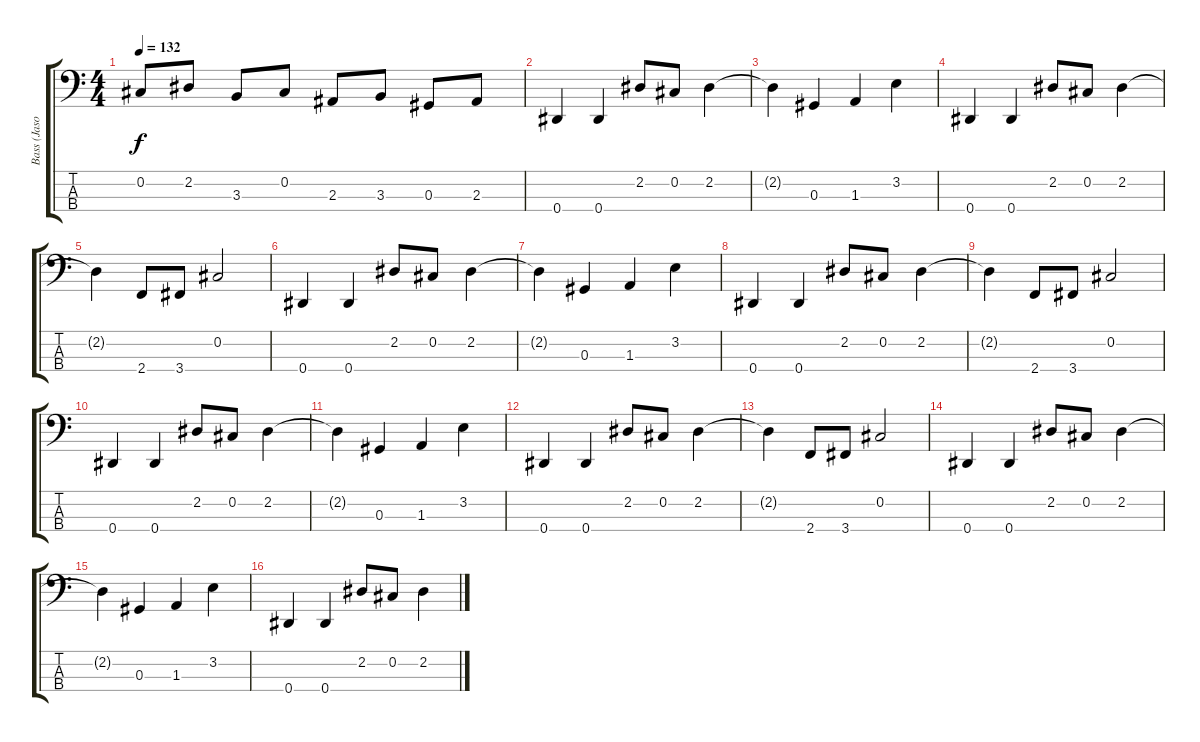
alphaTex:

\track ("Bass (Jason)" "Bass (Jaso") {instrument electricbassfinger}
\staff {score tabs}
\tuning (Gb2 Db2 Ab1 Eb1) {hide}
\ts (4 4)
\tempo 132
\clef f4
\ks c
0.2.8{dy f} 2.2.8 3.3.8 0.2.8 2.3.8 3.3.8 0.3.8 2.3.8 |
0.4.4 0.4.4 2.2.8 0.2.8 2.2.4 |
2.2{t}.4 0.3.4 1.3.4 3.2.4 |
0.4.4 0.4.4 2.2.8 0.2.8 2.2.4 |
2.2{t}.4 2.4.8 3.4.8 0.2.2 |
0.4.4 0.4.4 2.2.8 0.2.8 2.2.4 |
2.2{t}.4 0.3.4 1.3.4 3.2.4 |
0.4.4 0.4.4 2.2.8 0.2.8 2.2.4 |
2.2{t}.4 2.4.8 3.4.8 0.2.2 |
0.4.4 0.4.4 2.2.8 0.2.8 2.2.4 |
2.2{t}.4 0.3.4 1.3.4 3.2.4 |
0.4.4 0.4.4 2.2.8 0.2.8 2.2.4 |
2.2{t}.4 2.4.8 3.4.8 0.2.2 |
0.4.4 0.4.4 2.2.8 0.2.8 2.2.4 |
2.2{t}.4 0.3.4 1.3.4 3.2.4 |
0.4.4 0.4.4 2.2.8 0.2.8 2.2.4
